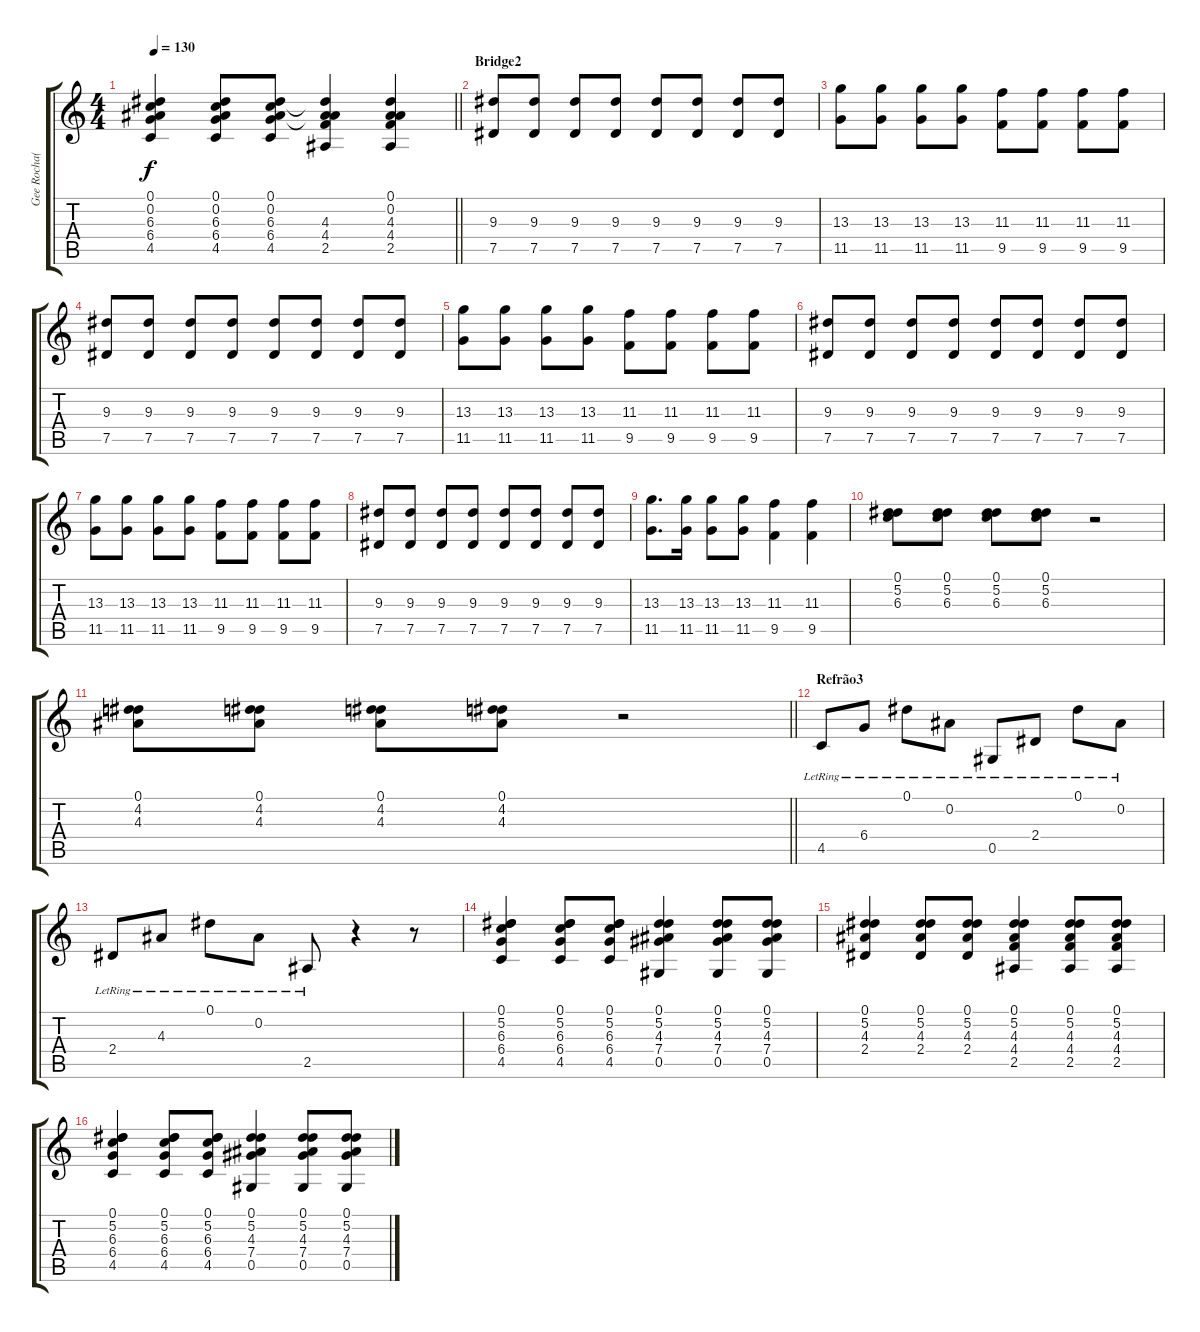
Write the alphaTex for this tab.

\track ("Gee Rocha(Guitarra)" "Gee Rocha(") {instrument distortionguitar}
\staff {score tabs}
\tuning (Eb4 Bb3 Gb3 Db3 Ab2 Eb2) {hide}
\ts (4 4)
\tempo 130
\clef g2
\barLineRight lightlight
\ks c
(0.1{t} 0.2{t} 6.3 6.4 4.5).4{dy f} (0.1 0.2 6.3 6.4 4.5).8 (0.1 0.2 6.3 6.4 4.5).8 (0.1{t} 0.2{t} 4.3 4.4 2.5).4 (0.1 0.2 4.3 4.4 2.5).4 |
\section ("" "Bridge2")
(9.3 7.5).8 (9.3 7.5).8 (9.3 7.5).8 (9.3 7.5).8 (9.3 7.5).8 (9.3 7.5).8 (9.3 7.5).8 (9.3 7.5).8 |
(13.3 11.5).8 (13.3 11.5).8 (13.3 11.5).8 (13.3 11.5).8 (11.3 9.5).8 (11.3 9.5).8 (11.3 9.5).8 (11.3 9.5).8 |
(9.3 7.5).8 (9.3 7.5).8 (9.3 7.5).8 (9.3 7.5).8 (9.3 7.5).8 (9.3 7.5).8 (9.3 7.5).8 (9.3 7.5).8 |
(13.3 11.5).8 (13.3 11.5).8 (13.3 11.5).8 (13.3 11.5).8 (11.3 9.5).8 (11.3 9.5).8 (11.3 9.5).8 (11.3 9.5).8 |
(9.3 7.5).8 (9.3 7.5).8 (9.3 7.5).8 (9.3 7.5).8 (9.3 7.5).8 (9.3 7.5).8 (9.3 7.5).8 (9.3 7.5).8 |
(13.3 11.5).8 (13.3 11.5).8 (13.3 11.5).8 (13.3 11.5).8 (11.3 9.5).8 (11.3 9.5).8 (11.3 9.5).8 (11.3 9.5).8 |
(9.3 7.5).8 (9.3 7.5).8 (9.3 7.5).8 (9.3 7.5).8 (9.3 7.5).8 (9.3 7.5).8 (9.3 7.5).8 (9.3 7.5).8 |
(13.3 11.5).8{d} (13.3 11.5).16 (13.3 11.5).8 (13.3 11.5).8 (11.3 9.5).4 (11.3 9.5).4 |
(0.1 5.2 6.3).8 (0.1 5.2 6.3).8 (0.1 5.2 6.3).8 (0.1 5.2 6.3).8 r.2 |
\barLineRight lightlight
(0.1 4.2 4.3).8 (0.1 4.2 4.3).8 (0.1 4.2 4.3).8 (0.1 4.2 4.3).8 r.2 |
\section ("" "Refrão3")
4.5{lr}.8{instrument acousticguitarsteel} 6.4{lr}.8 0.1{lr}.8 0.2{lr}.8 0.5{lr}.8 2.4{lr}.8 0.1{lr}.8 0.2{lr}.8 |
2.4{lr}.8 4.3{lr}.8 0.1{lr}.8 0.2{lr}.8 2.5{lr}.8 r.4 r.8 |
(0.1 5.2 6.3 6.4 4.5).4{instrument distortionguitar} (0.1 5.2 6.3 6.4 4.5).8 (0.1 5.2 6.3 6.4 4.5).8 (0.1 5.2 4.3 7.4 0.5).4 (0.1 5.2 4.3 7.4 0.5).8 (0.1 5.2 4.3 7.4 0.5).8 |
(0.1 5.2 4.3 2.4).4 (0.1 5.2 4.3 2.4).8 (0.1 5.2 4.3 2.4).8 (0.1 5.2 4.3 4.4 2.5).4 (0.1 5.2 4.3 4.4 2.5).8 (0.1 5.2 4.3 4.4 2.5).8 |
(0.1 5.2 6.3 6.4 4.5).4 (0.1 5.2 6.3 6.4 4.5).8 (0.1 5.2 6.3 6.4 4.5).8 (0.1 5.2 4.3 7.4 0.5).4 (0.1 5.2 4.3 7.4 0.5).8 (0.1 5.2 4.3 7.4 0.5).8
